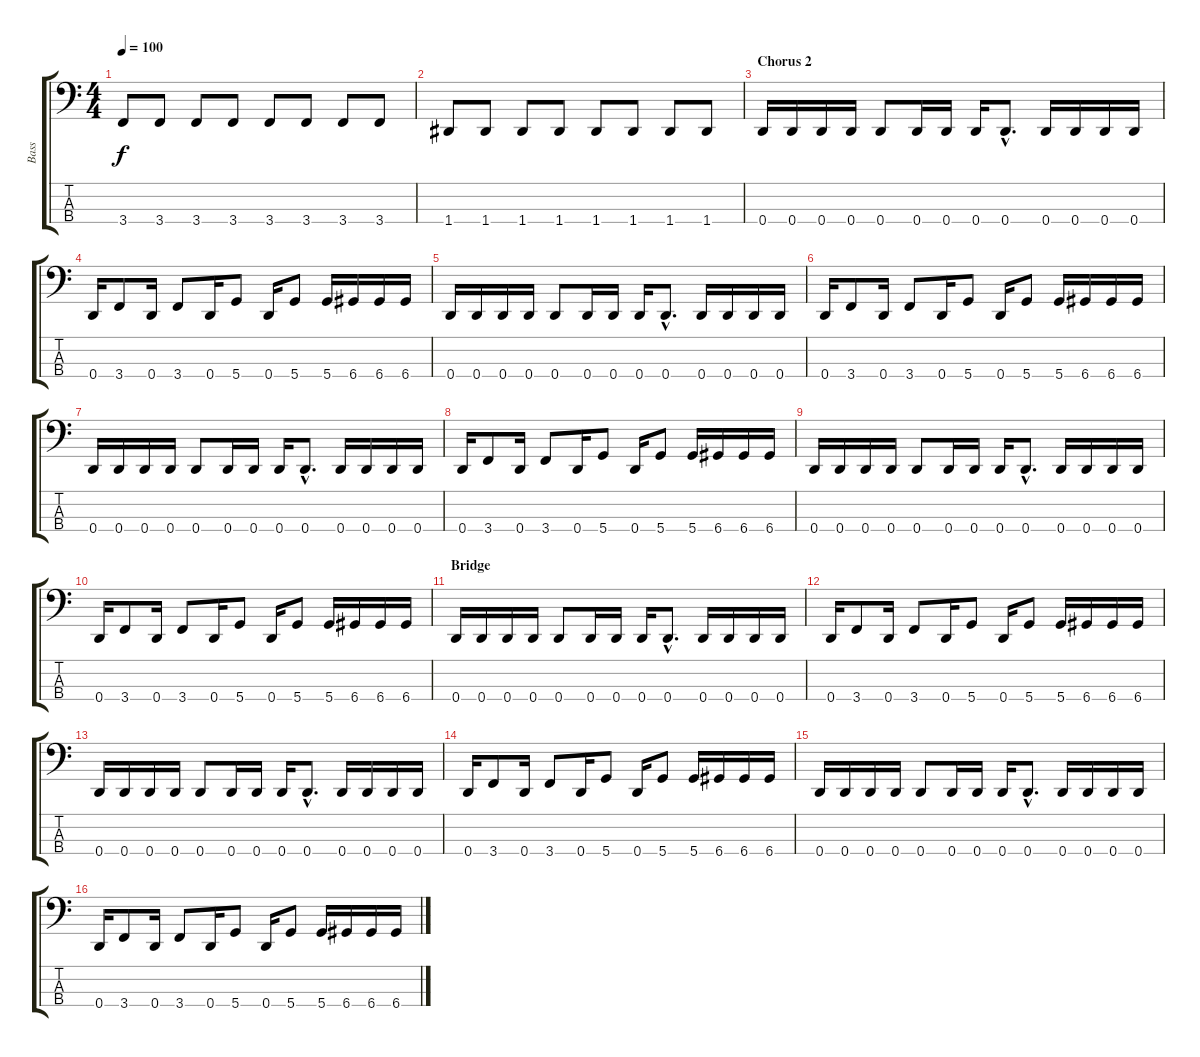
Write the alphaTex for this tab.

\track ("Bass" "Bass") {instrument electricbassfinger}
\staff {score tabs}
\tuning (G2 D2 A1 D1) {hide}
\ts (4 4)
\tempo 100
\clef f4
\ks c
3.4.8{dy f} 3.4.8 3.4.8 3.4.8 3.4.8 3.4.8 3.4.8 3.4.8 |
1.4.8 1.4.8 1.4.8 1.4.8 1.4.8 1.4.8 1.4.8 1.4.8 |
\section ("" "Chorus 2")
0.4.16 0.4.16 0.4.16 0.4.16 0.4.8 0.4.16 0.4.16 0.4.16 0.4{hac}.8{d} 0.4.16 0.4.16 0.4.16 0.4.16 |
0.4.16 3.4.8 0.4.16 3.4.8 0.4.16 5.4.8 0.4.16 5.4.8 5.4.16 6.4.16 6.4.16 6.4.16 |
0.4.16 0.4.16 0.4.16 0.4.16 0.4.8 0.4.16 0.4.16 0.4.16 0.4{hac}.8{d} 0.4.16 0.4.16 0.4.16 0.4.16 |
0.4.16 3.4.8 0.4.16 3.4.8 0.4.16 5.4.8 0.4.16 5.4.8 5.4.16 6.4.16 6.4.16 6.4.16 |
0.4.16 0.4.16 0.4.16 0.4.16 0.4.8 0.4.16 0.4.16 0.4.16 0.4{hac}.8{d} 0.4.16 0.4.16 0.4.16 0.4.16 |
0.4.16 3.4.8 0.4.16 3.4.8 0.4.16 5.4.8 0.4.16 5.4.8 5.4.16 6.4.16 6.4.16 6.4.16 |
0.4.16 0.4.16 0.4.16 0.4.16 0.4.8 0.4.16 0.4.16 0.4.16 0.4{hac}.8{d} 0.4.16 0.4.16 0.4.16 0.4.16 |
0.4.16 3.4.8 0.4.16 3.4.8 0.4.16 5.4.8 0.4.16 5.4.8 5.4.16 6.4.16 6.4.16 6.4.16 |
\section ("" "Bridge")
0.4.16 0.4.16 0.4.16 0.4.16 0.4.8 0.4.16 0.4.16 0.4.16 0.4{hac}.8{d} 0.4.16 0.4.16 0.4.16 0.4.16 |
0.4.16 3.4.8 0.4.16 3.4.8 0.4.16 5.4.8 0.4.16 5.4.8 5.4.16 6.4.16 6.4.16 6.4.16 |
0.4.16 0.4.16 0.4.16 0.4.16 0.4.8 0.4.16 0.4.16 0.4.16 0.4{hac}.8{d} 0.4.16 0.4.16 0.4.16 0.4.16 |
0.4.16 3.4.8 0.4.16 3.4.8 0.4.16 5.4.8 0.4.16 5.4.8 5.4.16 6.4.16 6.4.16 6.4.16 |
0.4.16 0.4.16 0.4.16 0.4.16 0.4.8 0.4.16 0.4.16 0.4.16 0.4{hac}.8{d} 0.4.16 0.4.16 0.4.16 0.4.16 |
0.4.16 3.4.8 0.4.16 3.4.8 0.4.16 5.4.8 0.4.16 5.4.8 5.4.16 6.4.16 6.4.16 6.4.16
